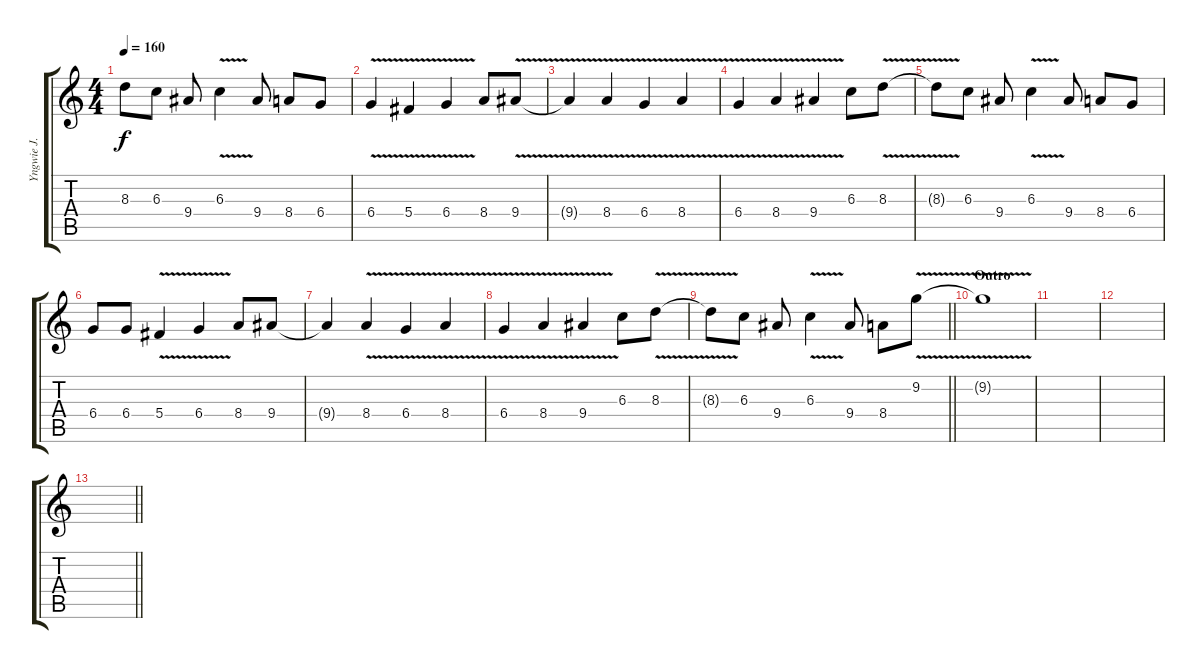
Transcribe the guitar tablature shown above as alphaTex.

\track ("Yngwie J. Malmsteen" "Yngwie J. ") {instrument overdrivenguitar}
\staff {score tabs}
\tuning (Eb4 Bb3 Gb3 Db3 Ab2 Eb2) {hide}
\ts (4 4)
\tempo 160
\clef g2
\ks c
8.3{t}.8{dy f} 6.3.8 9.4.8 6.3{v}.4 9.4.8 8.4.8 6.4.8 |
6.4{v}.4 5.4{v}.4 6.4{v}.4 8.4.8 9.4{v}.8 |
9.4{t}.4 8.4{v}.4 6.4{v}.4 8.4{v}.4 |
6.4{v}.4 8.4{v}.4 9.4{v}.4 6.3.8 8.3{v}.8 |
8.3{t}.8 6.3.8 9.4.8 6.3{v}.4 9.4.8 8.4.8 6.4.8 |
6.4.8 6.4.8 5.4{v}.4 6.4{v}.4 8.4.8 9.4.8 |
9.4{t}.4 8.4{v}.4 6.4{v}.4 8.4{v}.4 |
6.4{v}.4 8.4{v}.4 9.4{v}.4 6.3.8 8.3{v}.8 |
\barLineRight lightlight
8.3{t}.8 6.3.8 9.4.8 6.3{v}.4 9.4.8 8.4.8 9.2{v}.8 |
\section ("" "Outro")
9.2{t}.1 |
|
|
\barLineRight lightlight
